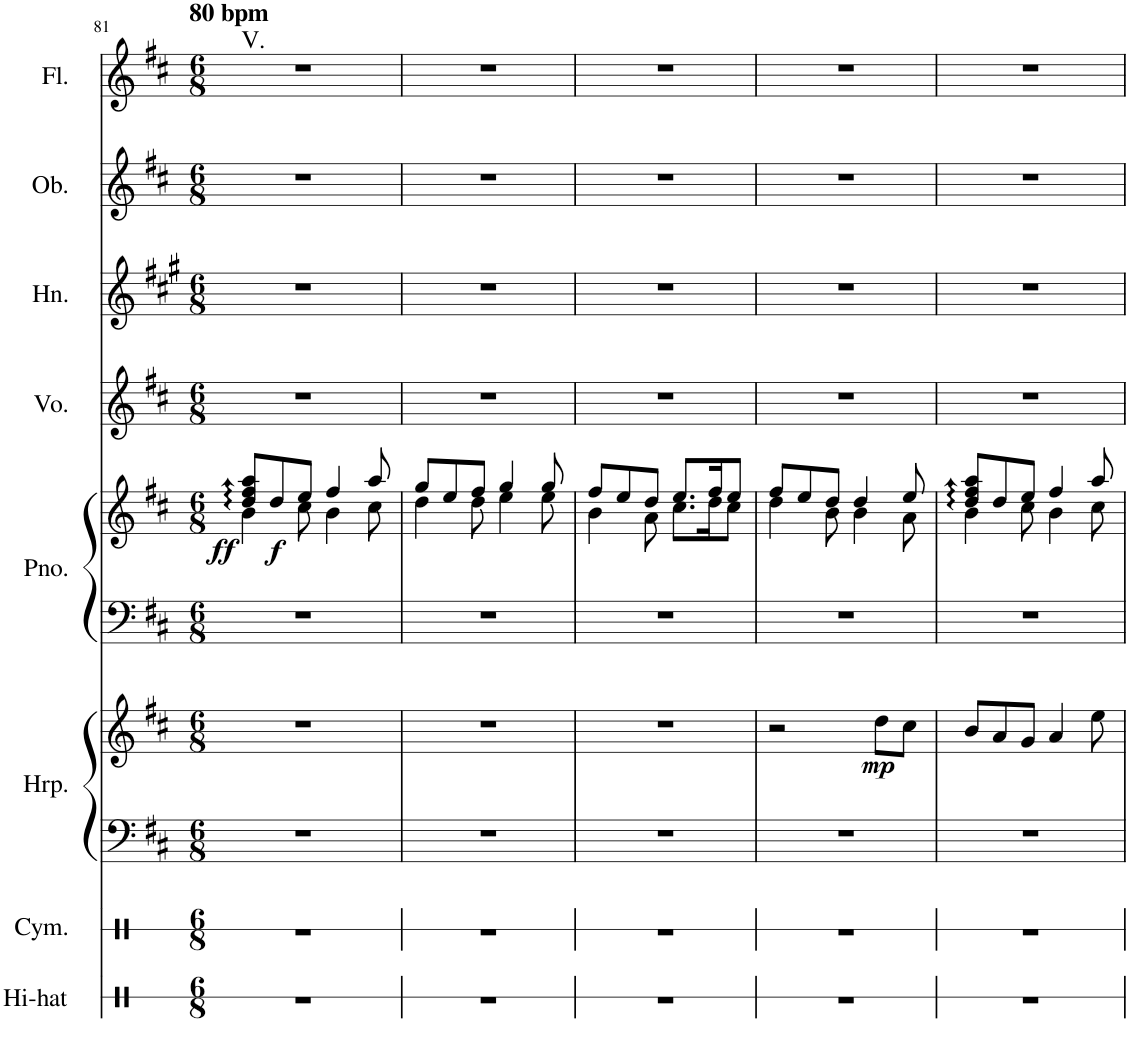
**kern	**kern	**kern	**kern	**dynam	**kern	**kern	**dynam	**kern	**kern	**kern	**kern	**harte
*part8	*part7	*part6	*part6	*part6	*part5	*part5	*part5	*part4	*part3	*part2	*part1	*part1
*staff10	*staff9	*staff8	*staff7	*staff7/8	*staff6	*staff5	*staff5/6	*staff4	*staff3	*staff2	*staff1	*
*I"Hi-hat	*I"Cymbal	*I"Harp	*	*	*I"Piano	*	*	*I"Voice	*I"Horn	*I"Oboe	*I"Flute	*
*I'Hi-hat	*I'Cym.	*I'Hrp.	*	*	*I'Pno.	*	*	*I'Vo.	*I'Hn.	*I'Ob.	*I'Fl.	*
!!LO:PB:g=z
*clefX	*clefX	*clefF4	*clefG2	*	*clefF4	*clefG2	*	*clefG2	*clefG2	*clefG2	*clefG2	*
*	*	*	*	*	*	*	*	*	*Trd4c7	*	*	*
*k[]	*k[]	*k[f#c#]	*k[f#c#]	*	*k[f#c#]	*k[f#c#]	*	*k[f#c#]	*k[f#c#g#]	*k[f#c#]	*k[f#c#]	*
*M6/8	*M6/8	*M6/8	*M6/8	*	*M6/8	*M6/8	*	*M6/8	*M6/8	*M6/8	*M6/8	*
=81	=81	=81	=81	=81	=81	=81	=81	=81	=81	=81	=81	=81
*	*	*	*	*	*	*^	*	*	*	*	*	*
!	!	!	!	!	!	!	!	!	!	!	!	!LO:TX:a:B:t=80 bpm	!
!	!	!	!	!	!	!	!	!LO:DY:b	!	!	!	!	!LO:H:kt=V.
2.r	2.r	2.r	2.r	.	2.r	8dd/:: 8ff#/:: 8aa/::L	4b\	ff	2.r	2.r	2.r	2.r	N
!	!	!	!	!	!	!	!	!LO:DY:b	!	!	!	!	!
.	.	.	.	.	.	8dd/	.	f	.	.	.	.	.
.	.	.	.	.	.	8ee/J	8cc#\	.	.	.	.	.	.
.	.	.	.	.	.	4ff#/	4b\	.	.	.	.	.	.
.	.	.	.	.	.	8aa/	8cc#\	.	.	.	.	.	.
=82	=82	=82	=82	=82	=82	=82	=82	=82	=82	=82	=82	=82	=82
2.r	2.r	2.r	2.r	.	2.r	8gg/L	4dd\	.	2.r	2.r	2.r	2.r	.
.	.	.	.	.	.	8ee/	.	.	.	.	.	.	.
.	.	.	.	.	.	8ff#/J	8dd\	.	.	.	.	.	.
.	.	.	.	.	.	4gg/	4ee\	.	.	.	.	.	.
.	.	.	.	.	.	8gg/	8ee\	.	.	.	.	.	.
=83	=83	=83	=83	=83	=83	=83	=83	=83	=83	=83	=83	=83	=83
2.r	2.r	2.r	2.r	.	2.r	8ff#/L	4b\	.	2.r	2.r	2.r	2.r	.
.	.	.	.	.	.	8ee/	.	.	.	.	.	.	.
.	.	.	.	.	.	8dd/J	8a\	.	.	.	.	.	.
.	.	.	.	.	.	8.ee/L	8.cc#\L	.	.	.	.	.	.
.	.	.	.	.	.	16ff#/K	16dd\K	.	.	.	.	.	.
.	.	.	.	.	.	8ee/J	8cc#\J	.	.	.	.	.	.
=84	=84	=84	=84	=84	=84	=84	=84	=84	=84	=84	=84	=84	=84
2.r	2.r	2.r	2r	.	2.r	8ff#/L	4dd\	.	2.r	2.r	2.r	2.r	.
.	.	.	.	.	.	8ee/	.	.	.	.	.	.	.
.	.	.	.	.	.	8dd/J	8b\	.	.	.	.	.	.
.	.	.	.	.	.	4dd/	4b\	.	.	.	.	.	.
!	!	!	!	!LO:DY:b	!	!	!	!	!	!	!	!	!
.	.	.	8dd\L	mp	.	.	.	.	.	.	.	.	.
.	.	.	8cc#\J	.	.	8ee/	8a\	.	.	.	.	.	.
=85	=85	=85	=85	=85	=85	=85	=85	=85	=85	=85	=85	=85	=85
2.r	2.r	2.r	8b/L	.	2.r	8dd/:: 8ff#/:: 8aa/::L	4b\	.	2.r	2.r	2.r	2.r	.
.	.	.	8a/	.	.	8dd/	.	.	.	.	.	.	.
.	.	.	8g/J	.	.	8ee/J	8cc#\	.	.	.	.	.	.
.	.	.	4a/	.	.	4ff#/	4b\	.	.	.	.	.	.
.	.	.	8ee\	.	.	8aa/	8cc#\	.	.	.	.	.	.
*	*	*	*	*	*	*v	*v	*	*	*	*	*	*
=	=	=	=	=	=	=	=	=	=	=	=	=
*-	*-	*-	*-	*-	*-	*-	*-	*-	*-	*-	*-	*-
